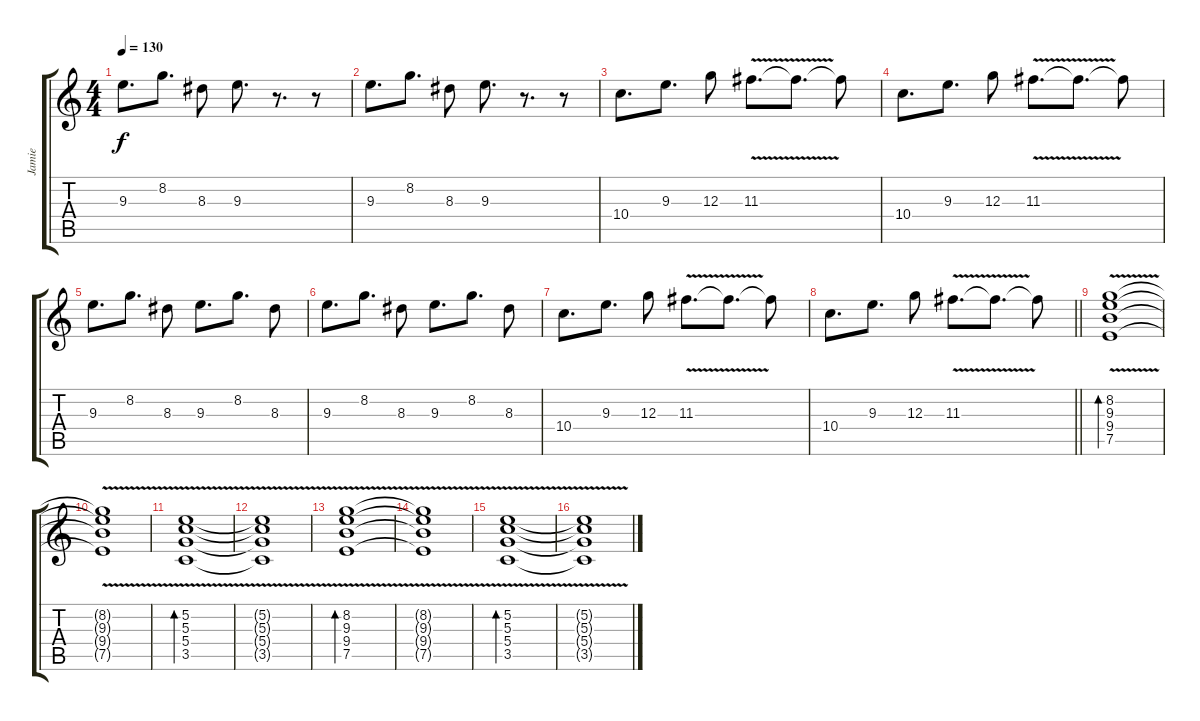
\track ("Jamie" "Jamie") {instrument distortionguitar}
\staff {score tabs}
\tuning (E4 B3 G3 D3 A2 E2) {hide}
\ts (4 4)
\tempo 130
\clef g2
\ks c
9.3.8{d dy f} 8.2.8{d} 8.3.8 9.3.8{d} r.8{d} r.8 |
9.3.8{d} 8.2.8{d} 8.3.8 9.3.8{d} r.8{d} r.8 |
10.4.8{d} 9.3.8{d} 12.3.8 11.3{v}.8{d} 11.3{t}.8{d} 11.3{t}.8 |
10.4.8{d} 9.3.8{d} 12.3.8 11.3{v}.8{d} 11.3{t}.8{d} 11.3{t}.8 |
9.3.8{d} 8.2.8{d} 8.3.8 9.3.8{d} 8.2.8{d} 8.3.8 |
9.3.8{d} 8.2.8{d} 8.3.8 9.3.8{d} 8.2.8{d} 8.3.8 |
10.4.8{d} 9.3.8{d} 12.3.8 11.3{v}.8{d} 11.3{t}.8{d} 11.3{t}.8 |
\barLineRight lightlight
10.4.8{d} 9.3.8{d} 12.3.8 11.3{v}.8{d} 11.3{t}.8{d} 11.3{t}.8 |
(8.2 9.3 9.4 7.5{v}).1{bd 480 volume 10 instrument overdrivenguitar} |
(8.2{t} 9.3{t} 9.4{t} 7.5{t}).1{volume 7} |
(5.2 5.3 5.4 3.5{v}).1{bd 480 volume 10} |
(5.2{t} 5.3{t} 5.4{t} 3.5{t}).1{volume 7} |
(8.2 9.3 9.4 7.5{v}).1{bd 480 volume 10} |
(8.2{t} 9.3{t} 9.4{t} 7.5{t}).1{volume 7} |
(5.2 5.3 5.4 3.5{v}).1{bd 480 volume 10} |
(5.2{t} 5.3{t} 5.4{t} 3.5{t}).1{volume 7}
